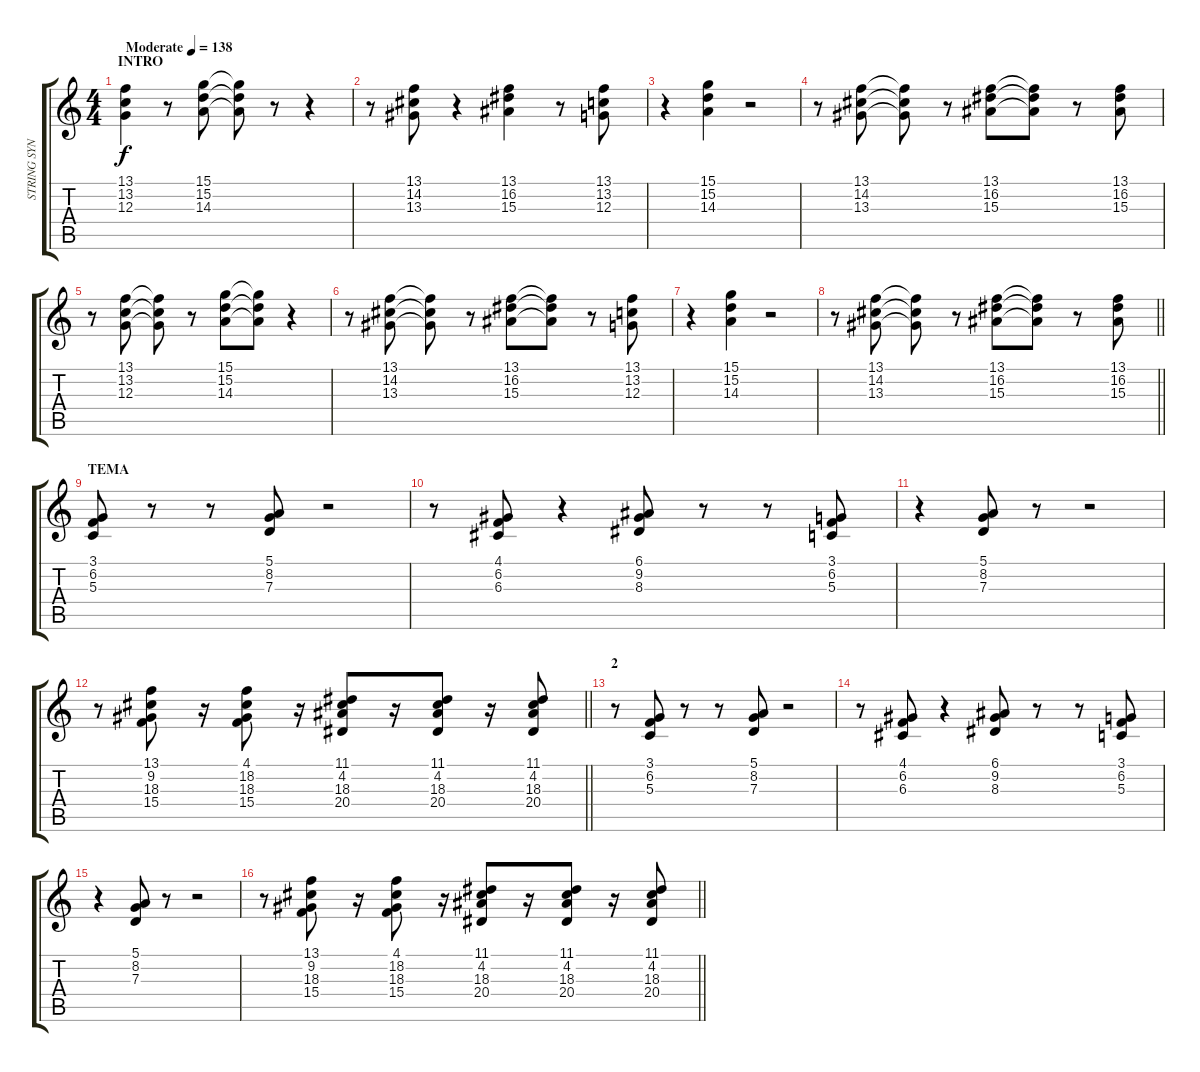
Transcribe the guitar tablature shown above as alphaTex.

\track ("STRING SYNTH" "STRING SYN") {instrument stringensemble1}
\staff {score tabs}
\tuning (E4 B3 G3 D3 A2 E2) {hide}
\ts (4 4)
\section ("" "INTRO")
\tempo (138 "Moderate")
\clef g2
\ks c
(13.1 13.2 12.3).4{dy f instrument stringensemble1} r.8 (15.1 15.2 14.3).8 (15.1{t} 15.2{t} 14.3{t}).8 r.8 r.4 |
r.8 (13.1 14.2 13.3).8 r.4 (13.1 16.2 15.3).4 r.8 (13.1 13.2 12.3).8 |
r.4 (15.1 15.2 14.3).4 r.2 |
r.8 (13.1 14.2 13.3).8 (13.1{t} 14.2{t} 13.3{t}).8 r.8 (13.1 16.2 15.3).8 (13.1{t} 16.2{t} 15.3{t}).8 r.8 (13.1 16.2 15.3).8 |
r.8 (13.1 13.2 12.3).8 (13.1{t} 13.2{t} 12.3{t}).8 r.8 (15.1 15.2 14.3).8 (15.1{t} 15.2{t} 14.3{t}).8 r.4 |
r.8 (13.1 14.2 13.3).8 (13.1{t} 14.2{t} 13.3{t}).8 r.8 (13.1 16.2 15.3).8 (13.1{t} 16.2{t} 15.3{t}).8 r.8 (13.1 13.2 12.3).8 |
r.4 (15.1 15.2 14.3).4 r.2 |
\barLineRight lightlight
r.8 (13.1 14.2 13.3).8 (13.1{t} 14.2{t} 13.3{t}).8 r.8 (13.1 16.2 15.3).8 (13.1{t} 16.2{t} 15.3{t}).8 r.8 (13.1 16.2 15.3).8 |
\section ("" "TEMA")
(3.1 6.2 5.3).8 r.8 r.8 (5.1 8.2 7.3).8 r.2 |
r.8 (4.1 6.2 6.3).8 r.4 (6.1 9.2 8.3).8 r.8 r.8 (3.1 6.2 5.3).8 |
r.4 (5.1 8.2 7.3).8 r.8 r.2 |
\barLineRight lightlight
r.8 (13.1 9.2 18.3 15.4).8 r.16 (4.1 18.2 18.3 15.4).8 r.16 (11.1 4.2 18.3 20.4).8 r.16 (11.1 4.2 18.3 20.4).8 r.16 (11.1 4.2 18.3 20.4).8 |
\section ("" "2")
r.8 (3.1 6.2 5.3).8 r.8 r.8 (5.1 8.2 7.3).8 r.2 |
r.8 (4.1 6.2 6.3).8 r.4 (6.1 9.2 8.3).8 r.8 r.8 (3.1 6.2 5.3).8 |
r.4 (5.1 8.2 7.3).8 r.8 r.2 |
\barLineRight lightlight
r.8 (13.1 9.2 18.3 15.4).8 r.16 (4.1 18.2 18.3 15.4).8 r.16 (11.1 4.2 18.3 20.4).8 r.16 (11.1 4.2 18.3 20.4).8 r.16 (11.1 4.2 18.3 20.4).8
